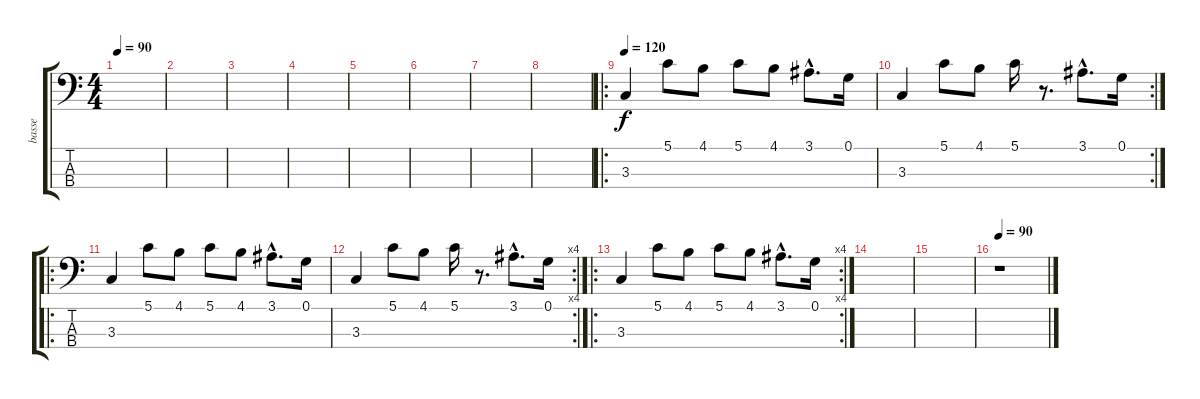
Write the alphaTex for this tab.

\track ("basse" "basse") {instrument electricbassfinger}
\staff {score tabs}
\tuning (G2 D2 A1 E1) {hide}
\ts (4 4)
\tempo 90
\clef f4
\ks c
|
|
|
|
|
|
|
|
\ro
\tempo 120
3.3.4 5.1.8 4.1.8 5.1.8 4.1.8 3.1{hac}.8{d} 0.1.16 |
\rc 2
3.3.4 5.1.8 4.1.8 5.1.16 r.8{d} 3.1{hac}.8{d} 0.1.16 |
\ro
3.3.4 5.1.8 4.1.8 5.1.8 4.1.8 3.1{hac}.8{d} 0.1.16 |
\rc 4
3.3.4 5.1.8 4.1.8 5.1.16 r.8{d} 3.1{hac}.8{d} 0.1.16 |
\ro
\rc 4
3.3.4 5.1.8 4.1.8 5.1.8 4.1.8 3.1{hac}.8{d} 0.1.16 |
|
|
\tempo 90
r.1
